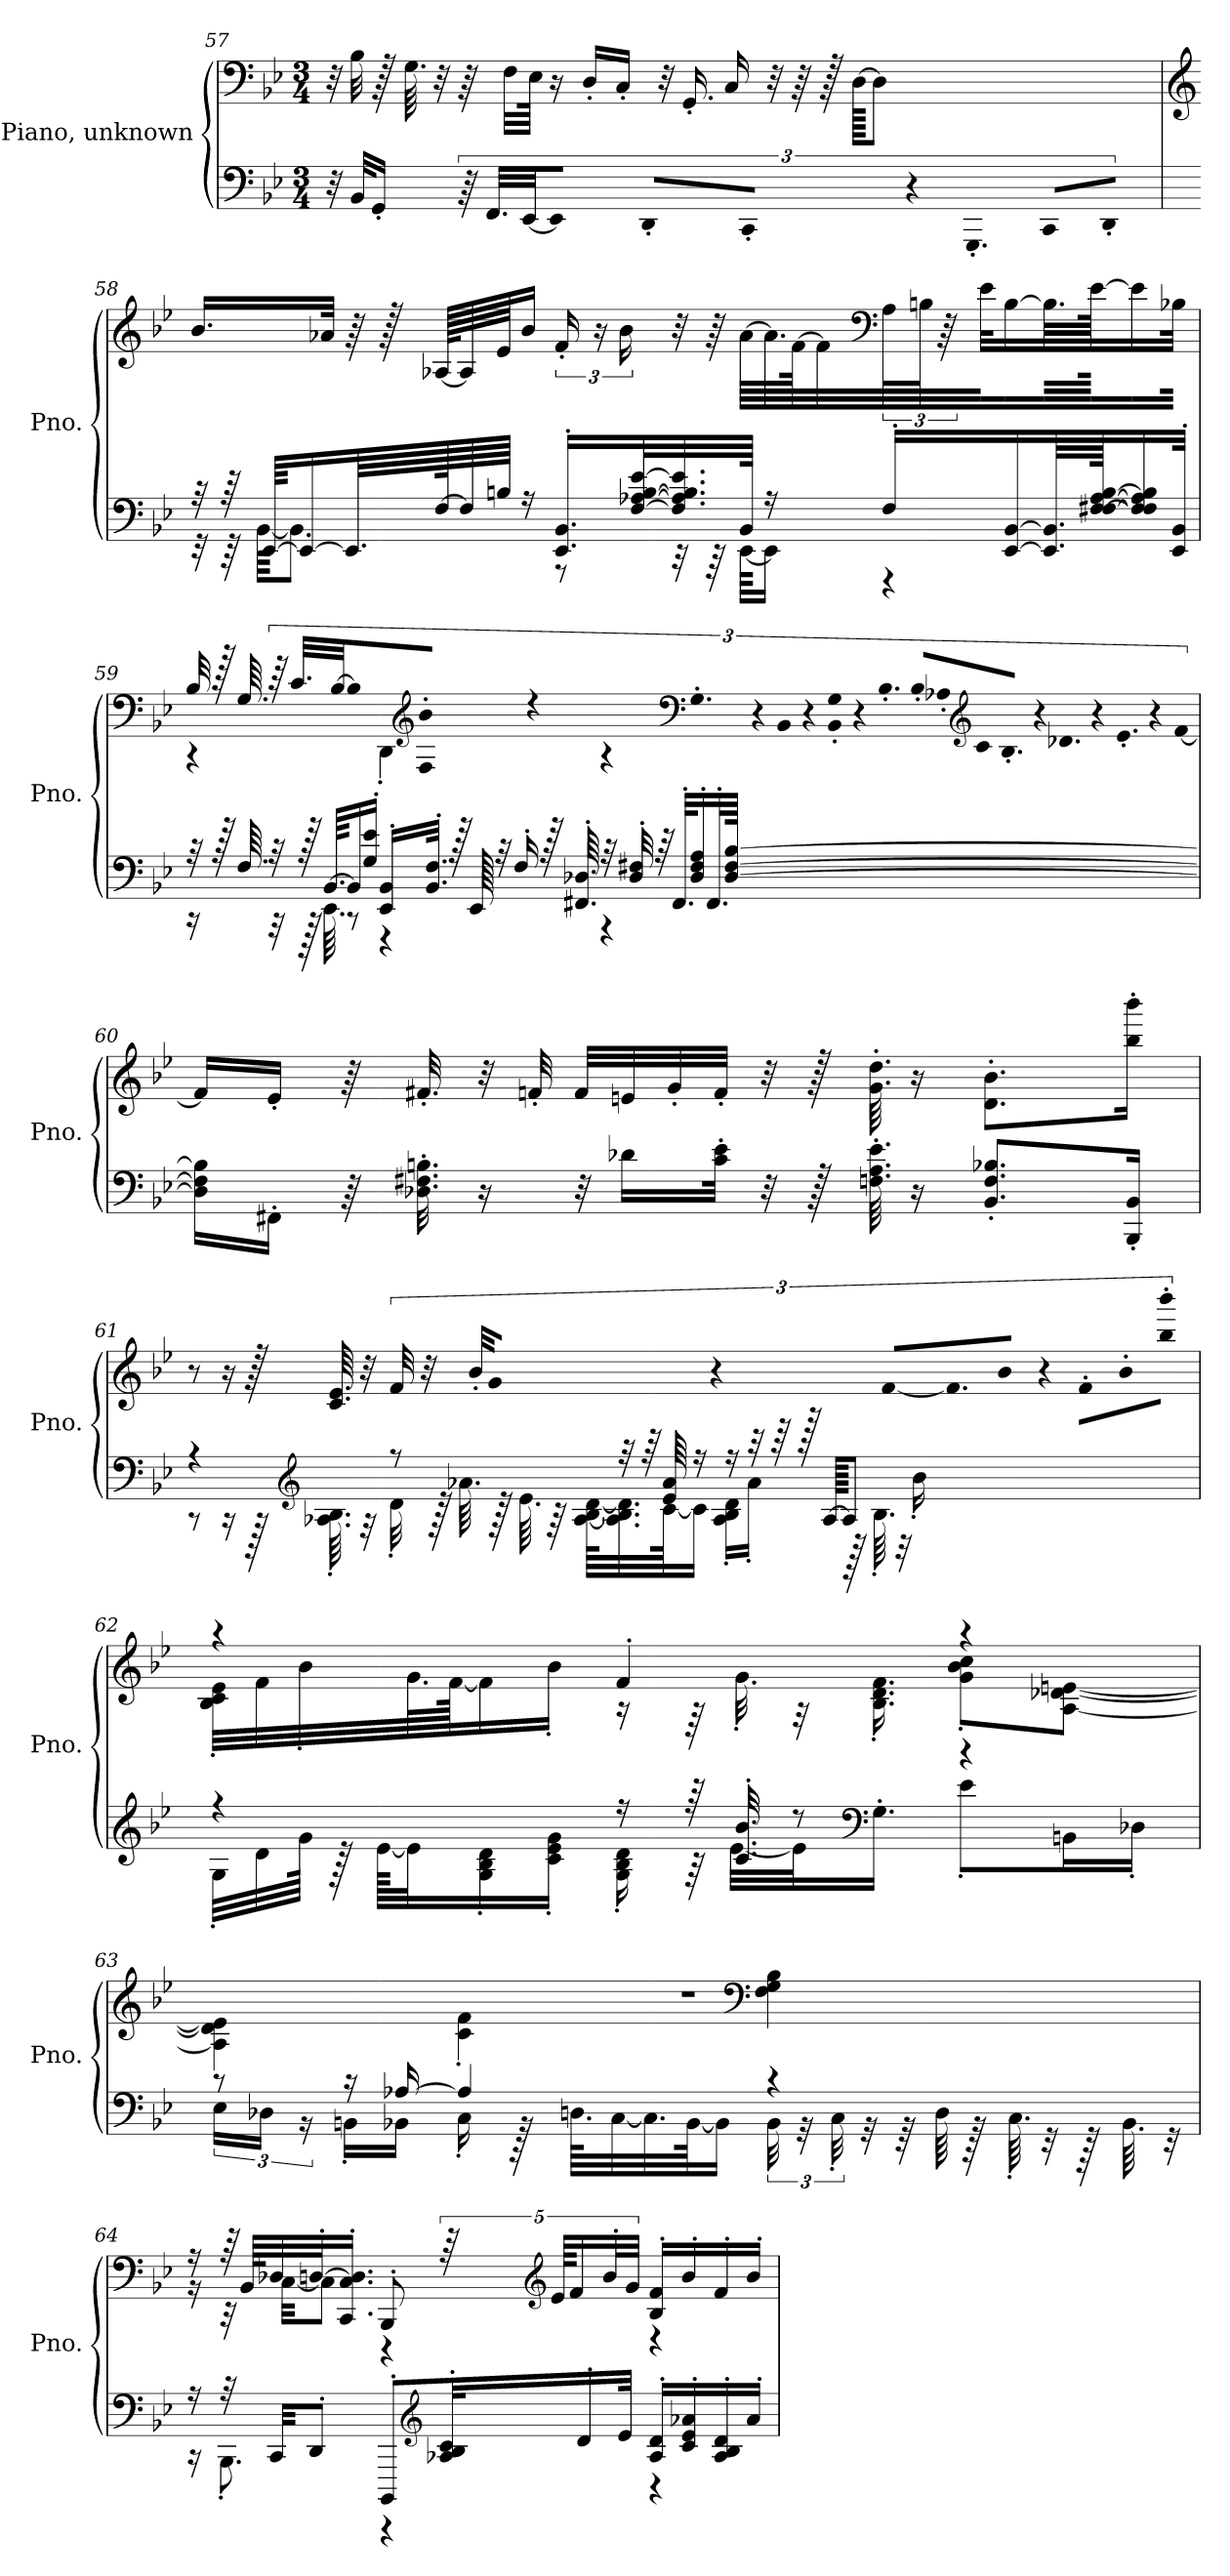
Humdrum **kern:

**kern	**kern
*part1	*part1
*staff2	*staff1
*I"Piano, unknown	*
*I'Pno.	*
!!LO:LB:g=z
*clefF4	*clefF4
*k[b-e-]	*k[b-e-]
*M3/4	*M3/4
=57	=57
32r	32r
32BB-/KLL	32B-\
16GG'/JJ	128r
.	64.G\
.	32r
96r	64r
48.FF/LLL	.
.	32F\LLL
[48EE-/J	.
.	64E-\JJJk
16EE-/JJ]	16r
16DD'/LL	16D'/LL
16CC'/JJ	16C'/JJ
32r	32r
16.GGG'/	16.GG'/
8CC/L	16C/
.	32r
.	64r
.	128r
.	[128D\KKKKL
8DD'/J	8D\J]
!!LO:LB:g=z
=58	=58
*	*clefG2
*^	*
32r	32r	16.b-/LL
64r	64r	.
[64EE-/KKLL	[64BB-\KKKL	.
16EE-/_	8.BB-\J]	.
.	.	32a-X/JJk
64.EE-/LL]	.	64r
.	.	128r
[128F/K	.	[128A-X/KLLLL
64F/]	.	64A-/]
64Bn/JJJJ	.	64e-/JJ
16r	.	16b-/JJ
16.EE-/' 16.BB-/'LL	8r	24f'/
.	.	24r
.	.	24b-\
[32F/ [32A-X/ [32B/ [32e-/L	.	.
32.F/] 32.A-/] 32.B/] 32.e-/]	32r	32r
.	64r	64r
64BB-/JJJk	[64EE-\KKLL	[64a-\LLLL
16r	16EE-\JJ]	64.a-\]
.	.	[128f\JK
.	.	32f\]
*	*	*clefF4
16F'/LL	4r	96A-\L
.	.	96Bn\JJJJ
.	.	96r
.	.	32e-\KLL
[16EE-/ [16BB-/	.	[16B\
64.EE-/] 64.BB-/]LL	.	64.B\LL]
[128F/ [128F#X/ [128A-/ [128B/JJK	.	[128e-\JJK
16F/] 16F#/] 16A-/] 16B/]	.	16e-\]
32EE-/' 32BB-/'JJk	.	32B-X\JJk
!!LO:PB:g=z
=59	=59	=59
*	*	*^
32r	16r	32B-/	4r
128r	.	128r	.
64.F/	.	64.G/	.
32r	32r	96r	.
.	.	48.c/LLL	.
128r	128r	.	.
[64.BB-/KKLL	64.EE-\	.	.
.	.	[48B-/J	.
16BB-/]	8r	16B-/]	.
*	*	*clefG2	*
16G/' 16e-/'JJ	.	16F/' 16b-/'JJ	.
16EE-/' 16BB-/'LL	4r	16r	4B-'\
*	*	*clefF4	*
32.BB-/' 32.F/'JJk	.	32.G'/	.
128r	.	128r	.
128EE-/	.	128BB-/	.
32r	.	32r	.
16F'/	.	16BB-/' 16G/'	.
128r	.	128r	.
64.FF#X/' 64.D-X/'	.	64.B-'/	.
32r	4r	32B-'/LLL	4r
32D-/' 32F#X/'	.	32A-X'/	.
*	*	*clefG2	*
64r	.	64c/K	.
32.FF#'/KLL	.	32.B-'/JJJ	.
16D-/' 16F#/' 16A/'	.	128r	.
.	.	64.d-X/	.
.	.	32r	.
32.FF#'/L	.	32.e-'/	.
[64D-/ [64F#/ [64B-/JJJk	.	128r	.
.	.	[128f/	.
*v	*v	*	*
*	*v	*v
!!LO:LB:g=z
=60	=60
16D-\] 16F#\] 16B-\]LL	16f/LL]
16FF#X'\JJ	16e-'/JJ
64r	64r
32.D-X\' 32.F#X\' 32.Bn\'	32.f#X'/
16r	32r
.	32fn'/
32r	32f/LLL
16d-X\LL	32en/
.	32g'/
32c\' 32e-\'JJk	32f'/JJJ
32r	32r
128r	128r
64.Fn\' 64.A\' 64.e-\'	64.g\' 64.dd\'
16r	16r
8.BB-/' 8.F/' 8.B-X/'L	8.d\' 8.b-\'L
16BBB-/' 16BB-/'Jk	16bb-\' 16bbb-\'Jk
!!LO:LB:g=z
=61	=61
*^	*
4r	8r	8r
.	16r	16r
.	128r	128r
*clefG2	*	*
.	64.A-X\' 64.B-\'	64.c/ 64.e-/
.	32r	32r
8r	32d'\	48f/
.	.	48r
.	128r	.
.	64.a-X\	.
.	.	48b-'/LLL
.	128r	32g/JJJ
.	64.e-\	.
.	64r	64r
.	[64A-\ [64B-\ [64d\KLLL	[64f/KLLL
32r	32.A-\] 32.B-\] 32.d\]	32.f/]
64r	.	.
64e-/ 64a-/	[64c\JK	64b-/JJJk
16r	16c\JJ]	16r
16r	16A-\' 16B-\' 16d\'LL	16f'\LL
32r	16a-'\JJ	16b-'\J
64r	.	.
128r	.	.
[128A-/KKKKL	.	.
8A-/J]	128r	8bb-\' 8bbb-\'J
.	64.B-'\	.
.	32r	.
.	16b-'\	.
!!LO:LB:g=z
=62	=62	=62
*	*	*^
4r	32G'\LLL	4r	32B-\' 32c\' 32e-\'LLL
.	32d\	.	32f\
.	64g\JJJk	.	32b-'\
.	128r	.	.
.	[128e-\KKLLL	.	.
.	32e-\J]	.	64.g\L
.	.	.	[128f\JJK
.	16G\' 16B-\' 16d\'	.	16f\]
.	16c\' 16e-\' 16g\'JJ	.	16b-'\JJ
16r	16G\' 16B-\' 16d\'	4f'/	16r
64r	64r	.	64r
32.c/' 32.b-/'	[32.e-\LLL	.	32.g'\
8r	32e-\J]	.	32r
*clefF4	*	*	*
.	16.G'\JJ	.	16.B-\' 16.d\' 16.f\'
4r	8e-'\L	4r	8g\' 8b-\' 8cc\'L
.	16BBn\L	.	[8A\ [8d-X\ [8en\J
.	16D-X'\JJ	.	.
!!LO:LB:g=z	!!
=63	=63	=63	=63
8r	24E-\LL	2.r	4A\] 4d-\] 4e\]
.	24D-X\JJ	.	.
.	24r	.	.
16r	16BBn'\LL	.	.
[16A-X/	16BB-X\JJ	.	.
4A-/]	16C'\	.	4c\' 4f\'
.	128r	.	.
.	64.Dn\KLLL	.	.
.	[32C\	.	.
.	32.C\]	.	.
.	[64BB-\JK	.	.
.	16BB-\JJ]	.	.
*	*	*clefF4	*
4r	48BB-\	.	4F\ 4G\ 4B-\
.	48r	.	.
.	48C'\	.	.
.	32r	.	.
.	64r	.	.
.	64D\	.	.
.	128r	.	.
.	64.C'\	.	.
.	32r	.	.
.	128r	.	.
.	64.BB-\	.	.
.	32r	.	.
!!LO:LB:g=z	!!
=64	=64	=64	=64
16r	16r	16r	16r
32r	8.BBB-'\	64r	32r
.	.	64BB-/KLLL	.
32CC/KKL	.	32D-X/	[32C\KKL
8DD'/J	.	[32Dn'/J	8C\J]
.	.	16.CC/' 16.C/' 16.D/]'JJ	.
8BBBB-'/L	4r	8BBB-'/	4r
*clefG2	*	*	*
32A-X/' 32B-/' 32c/'KL	.	80r	.
*	*	*clefG2	*
.	.	80e-/KKLL	.
.	.	20f/	.
16d'/	.	.	.
.	.	40b-'/L	.
32e-/JJk	.	.	.
.	.	40g/JJJ	.
16A-/' 16d/'LL	4r	16B-/' 16f/'LL	4r
16c/' 16e-/' 16a-X/'	.	16b-'/	.
16A-/' 16B-/' 16d/'	.	16f'/	.
16a-'/JJ	.	16b-'/JJ	.
*v	*v	*	*
*	*v	*v
=	=
*-	*-
